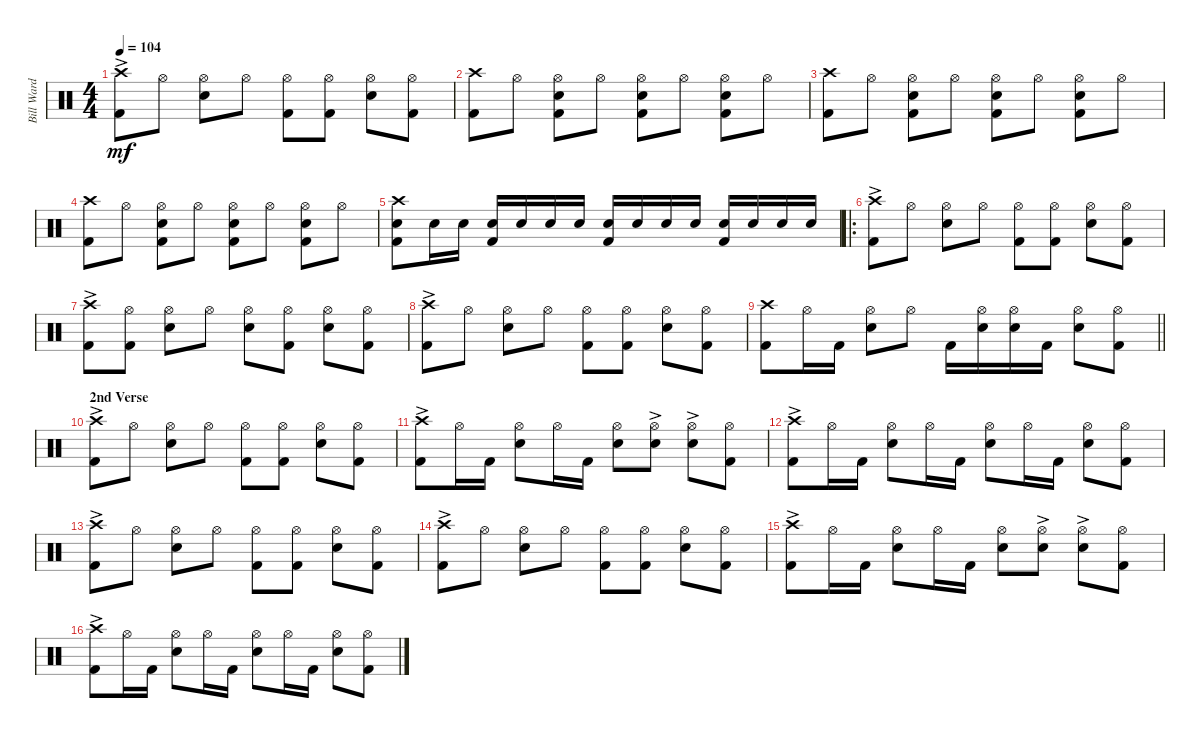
\track ("Bill Ward" "Bill Ward") {instrument percussion bank 10}
\staff {score}
\articulation defaults
\ts (4 4)
\tempo 104
\clef neutral
\ks c
("Crash high (hit)" "Kick (hit) 2"{ac}).8{dy mf} "Hi-Hat (open)".8 ("Hi-Hat (open)" "Electric Snare (hit)").8 "Hi-Hat (open)".8 ("Hi-Hat (open)" "Kick (hit) 2").8 ("Hi-Hat (open)" "Kick (hit) 2").8 ("Hi-Hat (open)" "Electric Snare (hit)").8 ("Hi-Hat (open)" "Kick (hit) 2").8 |
("Crash high (hit)" "Kick (hit) 2").8 "Hi-Hat (open)".8 ("Hi-Hat (open)" "Electric Snare (hit)" "Kick (hit) 2").8 "Hi-Hat (open)".8 ("Hi-Hat (open)" "Electric Snare (hit)" "Kick (hit) 2").8 "Hi-Hat (open)".8 ("Hi-Hat (open)" "Electric Snare (hit)" "Kick (hit) 2").8 "Hi-Hat (open)".8 |
("Crash high (hit)" "Kick (hit) 2").8 "Hi-Hat (open)".8 ("Hi-Hat (open)" "Electric Snare (hit)" "Kick (hit) 2").8 "Hi-Hat (open)".8 ("Hi-Hat (open)" "Electric Snare (hit)" "Kick (hit) 2").8 "Hi-Hat (open)".8 ("Hi-Hat (open)" "Electric Snare (hit)" "Kick (hit) 2").8 "Hi-Hat (open)".8 |
("Crash high (hit)" "Kick (hit) 2").8 "Hi-Hat (open)".8 ("Hi-Hat (open)" "Electric Snare (hit)" "Kick (hit) 2").8 "Hi-Hat (open)".8 ("Hi-Hat (open)" "Electric Snare (hit)" "Kick (hit) 2").8 "Hi-Hat (open)".8 ("Hi-Hat (open)" "Electric Snare (hit)" "Kick (hit) 2").8 "Hi-Hat (open)".8 |
("Crash high (hit)" "Electric Snare (hit)" "Kick (hit) 2").8 "Electric Snare (hit)".16 "Electric Snare (hit)".16 ("Electric Snare (hit)" "Kick (hit) 2").16 "Electric Snare (hit)".16 "Electric Snare (hit)".16 "Electric Snare (hit)".16 ("Electric Snare (hit)" "Kick (hit) 2").16 "Electric Snare (hit)".16 "Electric Snare (hit)".16 "Electric Snare (hit)".16 ("Electric Snare (hit)" "Kick (hit) 2").16 "Electric Snare (hit)".16 "Electric Snare (hit)".16 "Electric Snare (hit)".16 |
\ro
("Crash high (hit)" "Kick (hit) 2"{ac}).8 "Hi-Hat (open)".8 ("Hi-Hat (open)" "Electric Snare (hit)").8 "Hi-Hat (open)".8 ("Hi-Hat (open)" "Kick (hit) 2").8 ("Hi-Hat (open)" "Kick (hit) 2").8 ("Hi-Hat (open)" "Electric Snare (hit)").8 ("Hi-Hat (open)" "Kick (hit) 2").8 |
("Crash high (hit)" "Kick (hit) 2"{ac}).8 ("Hi-Hat (open)" "Kick (hit) 2").8 ("Hi-Hat (open)" "Electric Snare (hit)").8 "Hi-Hat (open)".8 ("Hi-Hat (open)" "Electric Snare (hit)").8 ("Hi-Hat (open)" "Kick (hit) 2").8 ("Hi-Hat (open)" "Electric Snare (hit)").8 ("Hi-Hat (open)" "Kick (hit) 2").8 |
("Crash high (hit)" "Kick (hit) 2"{ac}).8 "Hi-Hat (open)".8 ("Hi-Hat (open)" "Electric Snare (hit)").8 "Hi-Hat (open)".8 ("Hi-Hat (open)" "Kick (hit) 2").8 ("Hi-Hat (open)" "Kick (hit) 2").8 ("Hi-Hat (open)" "Electric Snare (hit)").8 ("Hi-Hat (open)" "Kick (hit) 2").8 |
\barLineRight lightlight
("Crash high (hit)" "Kick (hit) 2").8 "Hi-Hat (open)".16 "Kick (hit) 2".16 ("Hi-Hat (open)" "Electric Snare (hit)").8 "Hi-Hat (open)".8 "Kick (hit) 2".16 ("Hi-Hat (open)" "Electric Snare (hit)").16 ("Hi-Hat (open)" "Electric Snare (hit)").16 "Kick (hit) 2".16 ("Hi-Hat (open)" "Electric Snare (hit)").8 ("Hi-Hat (open)" "Kick (hit) 2").8 |
\section ("" "2nd Verse")
("Crash high (hit)" "Kick (hit) 2"{ac}).8 "Hi-Hat (open)".8 ("Hi-Hat (open)" "Electric Snare (hit)").8 "Hi-Hat (open)".8 ("Hi-Hat (open)" "Kick (hit) 2").8 ("Hi-Hat (open)" "Kick (hit) 2").8 ("Hi-Hat (open)" "Electric Snare (hit)").8 ("Hi-Hat (open)" "Kick (hit) 2").8 |
("Crash high (hit)"{ac} "Kick (hit) 2").8 "Hi-Hat (open)".16 "Kick (hit) 2".16 ("Hi-Hat (open)" "Electric Snare (hit)").8 "Hi-Hat (open)".16 "Kick (hit) 2".16 ("Hi-Hat (open)" "Electric Snare (hit)").8 ("Hi-Hat (open)" "Electric Snare (hit)"{ac}).8 ("Hi-Hat (open)" "Electric Snare (hit)"{ac}).8 ("Hi-Hat (open)" "Kick (hit) 2").8 |
("Crash high (hit)" "Kick (hit) 2"{ac}).8 "Hi-Hat (open)".16 "Kick (hit) 2".16 ("Hi-Hat (open)" "Electric Snare (hit)").8 "Hi-Hat (open)".16 "Kick (hit) 2".16 ("Hi-Hat (open)" "Electric Snare (hit)").8 "Hi-Hat (open)".16 "Kick (hit) 2".16 ("Hi-Hat (open)" "Electric Snare (hit)").8 ("Hi-Hat (open)" "Kick (hit) 2").8 |
("Crash high (hit)" "Kick (hit) 2"{ac}).8 "Hi-Hat (open)".8 ("Hi-Hat (open)" "Electric Snare (hit)").8 "Hi-Hat (open)".8 ("Hi-Hat (open)" "Kick (hit) 2").8 ("Hi-Hat (open)" "Kick (hit) 2").8 ("Hi-Hat (open)" "Electric Snare (hit)").8 ("Hi-Hat (open)" "Kick (hit) 2").8 |
("Crash high (hit)" "Kick (hit) 2"{ac}).8 "Hi-Hat (open)".8 ("Hi-Hat (open)" "Electric Snare (hit)").8 "Hi-Hat (open)".8 ("Hi-Hat (open)" "Kick (hit) 2").8 ("Hi-Hat (open)" "Kick (hit) 2").8 ("Hi-Hat (open)" "Electric Snare (hit)").8 ("Hi-Hat (open)" "Kick (hit) 2").8 |
("Crash high (hit)"{ac} "Kick (hit) 2").8 "Hi-Hat (open)".16 "Kick (hit) 2".16 ("Hi-Hat (open)" "Electric Snare (hit)").8 "Hi-Hat (open)".16 "Kick (hit) 2".16 ("Hi-Hat (open)" "Electric Snare (hit)").8 ("Hi-Hat (open)" "Electric Snare (hit)"{ac}).8 ("Hi-Hat (open)" "Electric Snare (hit)"{ac}).8 ("Hi-Hat (open)" "Kick (hit) 2").8 |
("Crash high (hit)" "Kick (hit) 2"{ac}).8 "Hi-Hat (open)".16 "Kick (hit) 2".16 ("Hi-Hat (open)" "Electric Snare (hit)").8 "Hi-Hat (open)".16 "Kick (hit) 2".16 ("Hi-Hat (open)" "Electric Snare (hit)").8 "Hi-Hat (open)".16 "Kick (hit) 2".16 ("Hi-Hat (open)" "Electric Snare (hit)").8 ("Hi-Hat (open)" "Kick (hit) 2").8
